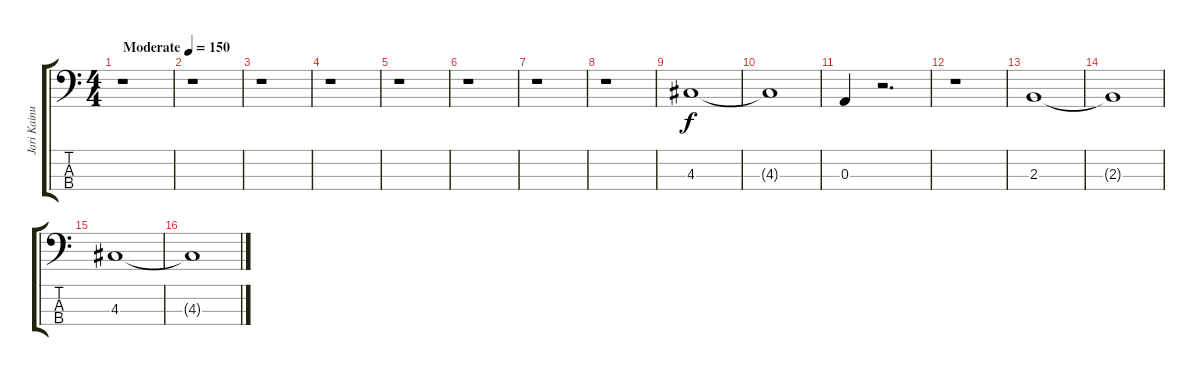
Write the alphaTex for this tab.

\track ("Jari Kainulainen" "Jari Kainu") {instrument electricbasspick}
\staff {score tabs}
\tuning (G2 D2 A1 E1) {hide}
\ts (4 4)
\tempo (150 "Moderate")
\clef f4
\ks c
r.1{dy f instrument electricbasspick} |
r.1 |
r.1 |
r.1 |
r.1 |
r.1 |
r.1 |
r.1 |
4.3.1 |
4.3{t}.1 |
0.3.4 r.2{d} |
r.1 |
2.3.1 |
2.3{t}.1 |
4.3.1 |
4.3{t}.1
